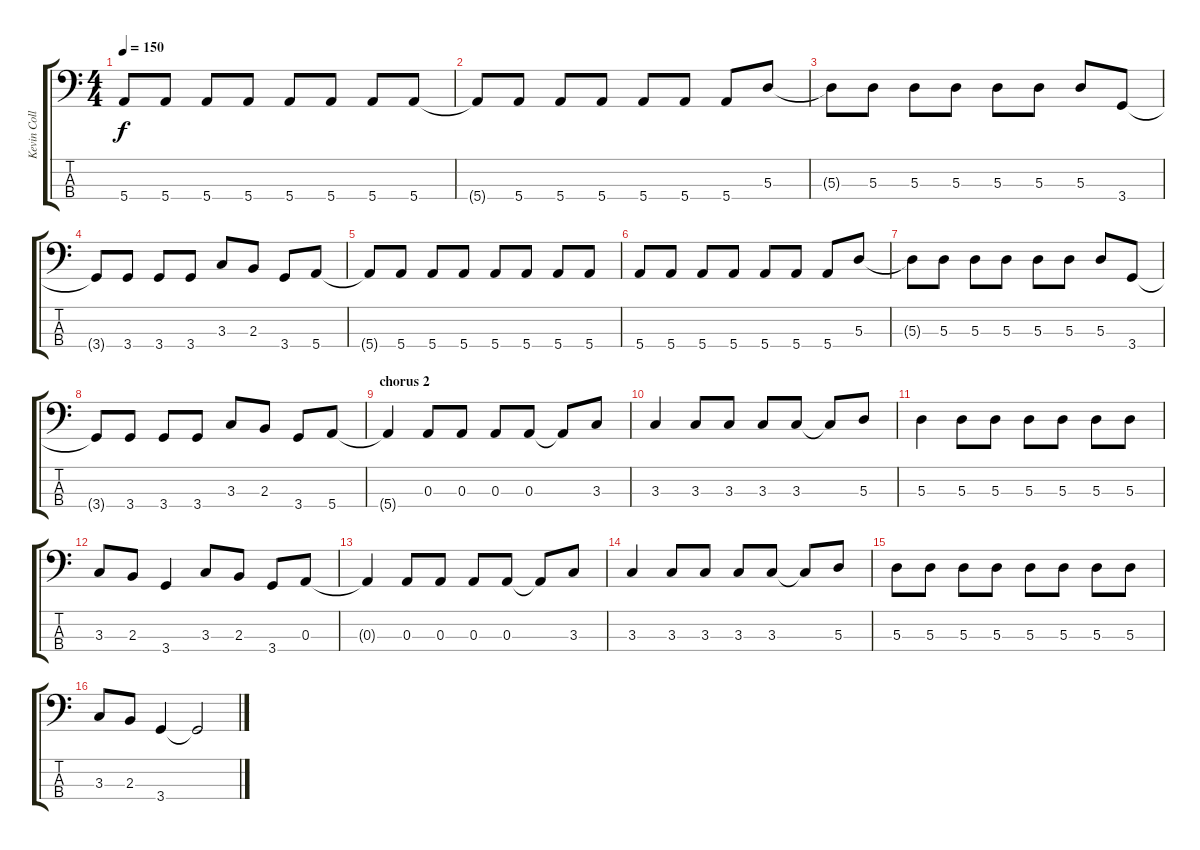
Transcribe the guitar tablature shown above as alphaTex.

\track ("Kevin Collier" "Kevin Coll") {instrument electricbasspick}
\staff {score tabs}
\tuning (G2 D2 A1 E1) {hide}
\ts (4 4)
\tempo 150
\clef f4
\ks c
5.4.8{dy f} 5.4.8 5.4.8 5.4.8 5.4.8 5.4.8 5.4.8 5.4.8 |
5.4{t}.8 5.4.8 5.4.8 5.4.8 5.4.8 5.4.8 5.4.8 5.3.8 |
5.3{t}.8 5.3.8 5.3.8 5.3.8 5.3.8 5.3.8 5.3.8 3.4.8 |
3.4{t}.8 3.4.8 3.4.8 3.4.8 3.3.8 2.3.8 3.4.8 5.4.8 |
5.4{t}.8 5.4.8 5.4.8 5.4.8 5.4.8 5.4.8 5.4.8 5.4.8 |
5.4.8 5.4.8 5.4.8 5.4.8 5.4.8 5.4.8 5.4.8 5.3.8 |
5.3{t}.8 5.3.8 5.3.8 5.3.8 5.3.8 5.3.8 5.3.8 3.4.8 |
3.4{t}.8 3.4.8 3.4.8 3.4.8 3.3.8 2.3.8 3.4.8 5.4.8 |
\section ("" "chorus 2")
5.4{t}.4 0.3.8 0.3.8 0.3.8 0.3.8 0.3{t}.8 3.3.8 |
3.3.4 3.3.8 3.3.8 3.3.8 3.3.8 3.3{t}.8 5.3.8 |
5.3.4 5.3.8 5.3.8 5.3.8 5.3.8 5.3.8 5.3.8 |
3.3.8 2.3.8 3.4.4 3.3.8 2.3.8 3.4.8 0.3.8 |
0.3{t}.4 0.3.8 0.3.8 0.3.8 0.3.8 0.3{t}.8 3.3.8 |
3.3.4 3.3.8 3.3.8 3.3.8 3.3.8 3.3{t}.8 5.3.8 |
5.3.8 5.3.8 5.3.8 5.3.8 5.3.8 5.3.8 5.3.8 5.3.8 |
3.3.8 2.3.8 3.4.4 3.4{t}.2
